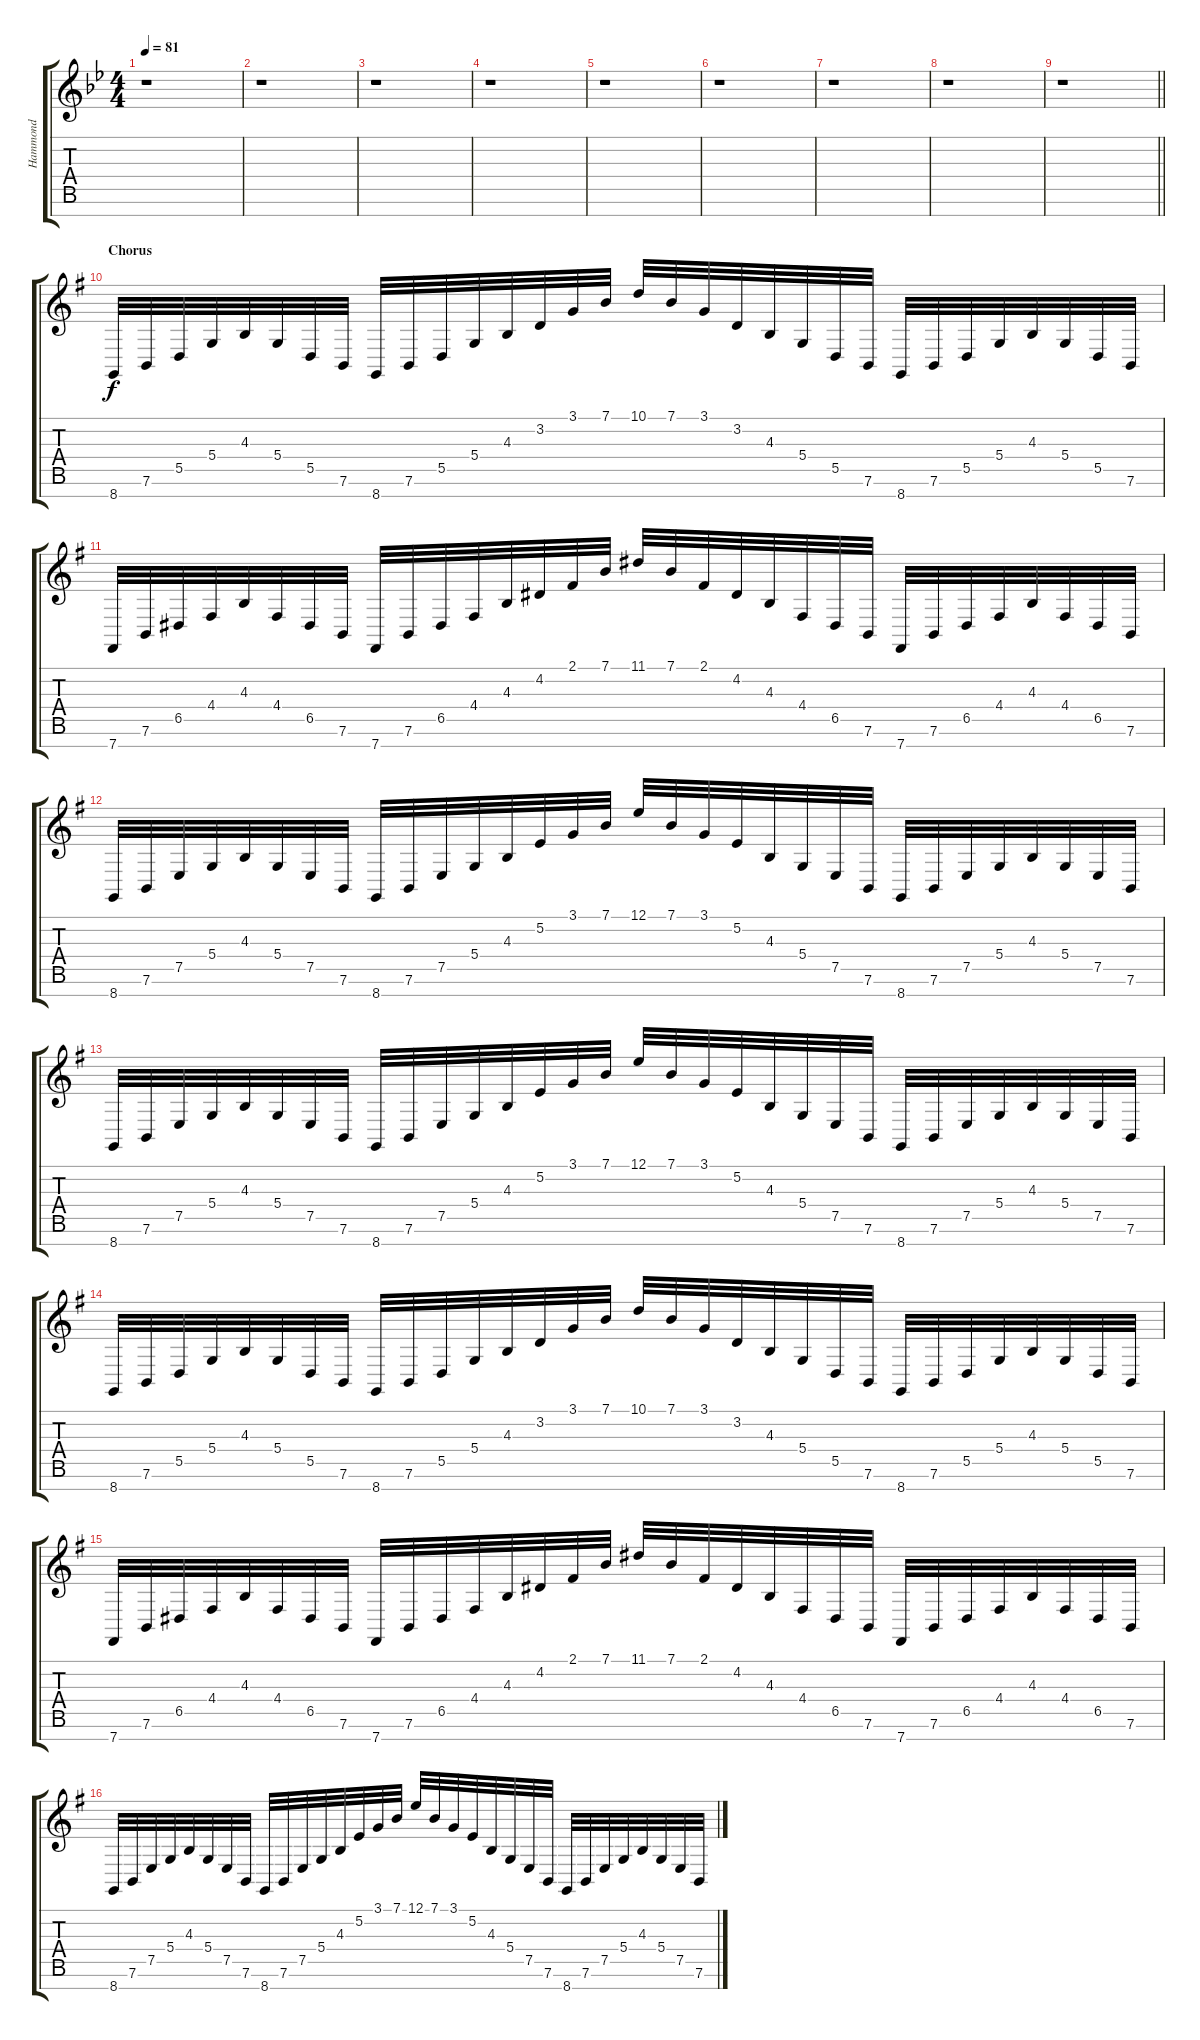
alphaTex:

\track ("Hammond" "Hammond") {instrument drawbarorgan}
\staff {score tabs}
\tuning (E4 B3 G3 D3 A2 E2 B1) {hide}
\ts (4 4)
\tempo 81
\clef g2
\ks gminor
r.1{dy f} |
r.1 |
r.1 |
r.1 |
r.1 |
r.1 |
r.1 |
r.1 |
\barLineRight lightlight
r.1 |
\section ("" "Chorus")
\ks g
8.7.32 7.6.32 5.5.32 5.4.32 4.3.32 5.4.32 5.5.32 7.6.32 8.7.32 7.6.32 5.5.32 5.4.32 4.3.32 3.2.32 3.1.32 7.1.32 10.1.32 7.1.32 3.1.32 3.2.32 4.3.32 5.4.32 5.5.32 7.6.32 8.7.32 7.6.32 5.5.32 5.4.32 4.3.32 5.4.32 5.5.32 7.6.32 |
7.7.32 7.6.32 6.5.32 4.4.32 4.3.32 4.4.32 6.5.32 7.6.32 7.7.32 7.6.32 6.5.32 4.4.32 4.3.32 4.2.32 2.1.32 7.1.32 11.1.32 7.1.32 2.1.32 4.2.32 4.3.32 4.4.32 6.5.32 7.6.32 7.7.32 7.6.32 6.5.32 4.4.32 4.3.32 4.4.32 6.5.32 7.6.32 |
8.7.32 7.6.32 7.5.32 5.4.32 4.3.32 5.4.32 7.5.32 7.6.32 8.7.32 7.6.32 7.5.32 5.4.32 4.3.32 5.2.32 3.1.32 7.1.32 12.1.32 7.1.32 3.1.32 5.2.32 4.3.32 5.4.32 7.5.32 7.6.32 8.7.32 7.6.32 7.5.32 5.4.32 4.3.32 5.4.32 7.5.32 7.6.32 |
8.7.32 7.6.32 7.5.32 5.4.32 4.3.32 5.4.32 7.5.32 7.6.32 8.7.32 7.6.32 7.5.32 5.4.32 4.3.32 5.2.32 3.1.32 7.1.32 12.1.32 7.1.32 3.1.32 5.2.32 4.3.32 5.4.32 7.5.32 7.6.32 8.7.32 7.6.32 7.5.32 5.4.32 4.3.32 5.4.32 7.5.32 7.6.32 |
8.7.32 7.6.32 5.5.32 5.4.32 4.3.32 5.4.32 5.5.32 7.6.32 8.7.32 7.6.32 5.5.32 5.4.32 4.3.32 3.2.32 3.1.32 7.1.32 10.1.32 7.1.32 3.1.32 3.2.32 4.3.32 5.4.32 5.5.32 7.6.32 8.7.32 7.6.32 5.5.32 5.4.32 4.3.32 5.4.32 5.5.32 7.6.32 |
7.7.32 7.6.32 6.5.32 4.4.32 4.3.32 4.4.32 6.5.32 7.6.32 7.7.32 7.6.32 6.5.32 4.4.32 4.3.32 4.2.32 2.1.32 7.1.32 11.1.32 7.1.32 2.1.32 4.2.32 4.3.32 4.4.32 6.5.32 7.6.32 7.7.32 7.6.32 6.5.32 4.4.32 4.3.32 4.4.32 6.5.32 7.6.32 |
8.7.32 7.6.32 7.5.32 5.4.32 4.3.32 5.4.32 7.5.32 7.6.32 8.7.32 7.6.32 7.5.32 5.4.32 4.3.32 5.2.32 3.1.32 7.1.32 12.1.32 7.1.32 3.1.32 5.2.32 4.3.32 5.4.32 7.5.32 7.6.32 8.7.32 7.6.32 7.5.32 5.4.32 4.3.32 5.4.32 7.5.32 7.6.32
